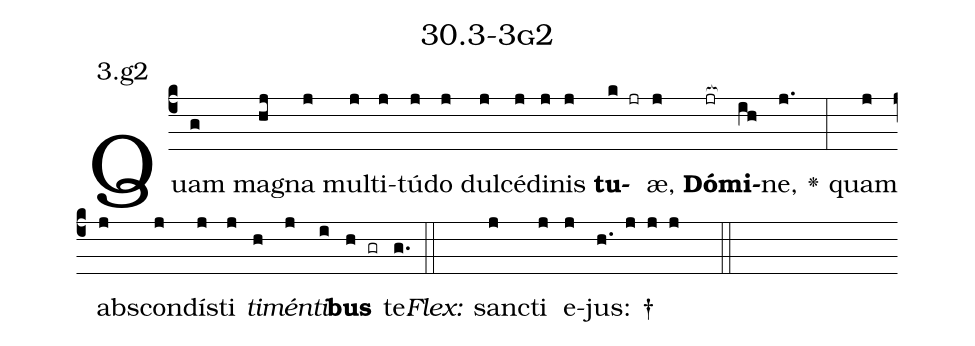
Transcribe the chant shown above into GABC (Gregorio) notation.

name: 30.3-3g2;
annotation: 3.g2;
%%
(c4)Quam(g) ma(hj)gna(j) mul(j)ti(j)tú(j)do(j) dul(j)cé(j)di(j)nis(j) <b>tu</b>(k jr)æ,(j) <b>Dó</b>(jr[ocb:1{])<b>mi</b>(ih[ocb:0}])ne,(j.) <v>\greheightstar</v>(:) quam(j) abs(j)con(j)dís(j)ti(j) <i>ti</i>(h)<i>mén</i>(j)<i>ti</i>(i)<b>bus</b>(h gr) te.(g.) (::)
<i>Flex:</i>()  sanc(j)ti(j) e(j)jus: †(h. j j j  ::)

%E(j) u(h) o(j) u(i) a(h) e.(g.) (::)
